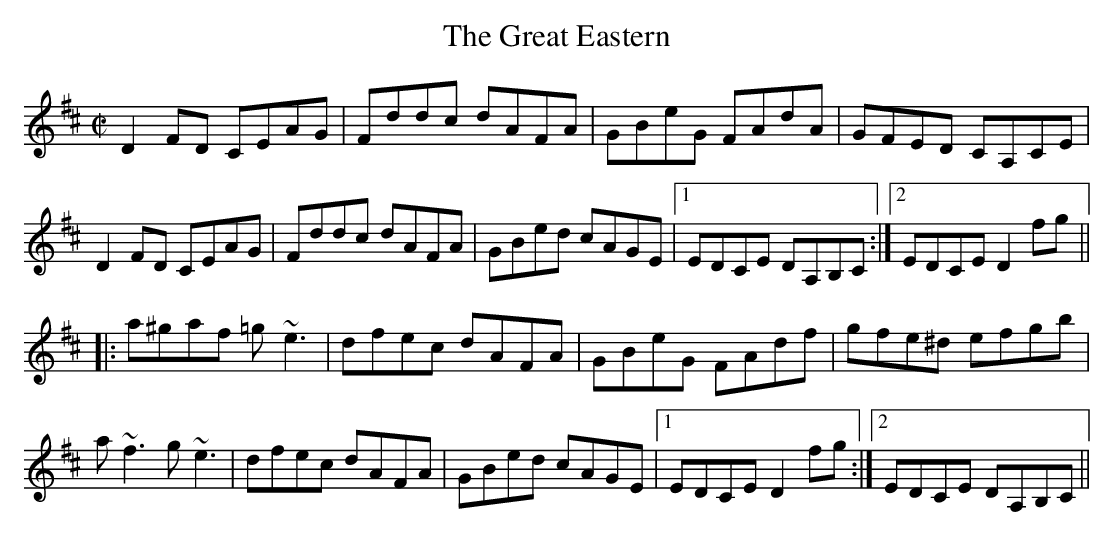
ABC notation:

X:1
T:Great Eastern, The
M:C|
L:1/8
K:D
D2FD CEAG|Fddc dAFA|GBeG FAdA|GFED CA,CE|
!D2FD CEAG|Fddc dAFA|GBed cAGE|1 EDCE DA,B,C:|2 EDCE D2fg||
!|:a^gaf =g~e3|dfec dAFA|GBeG FAdf|gfe^d efgb|
!a~f3 g~e3|dfec dAFA|GBed cAGE|1 EDCE D2fg:|2 EDCE DA,B,C||
